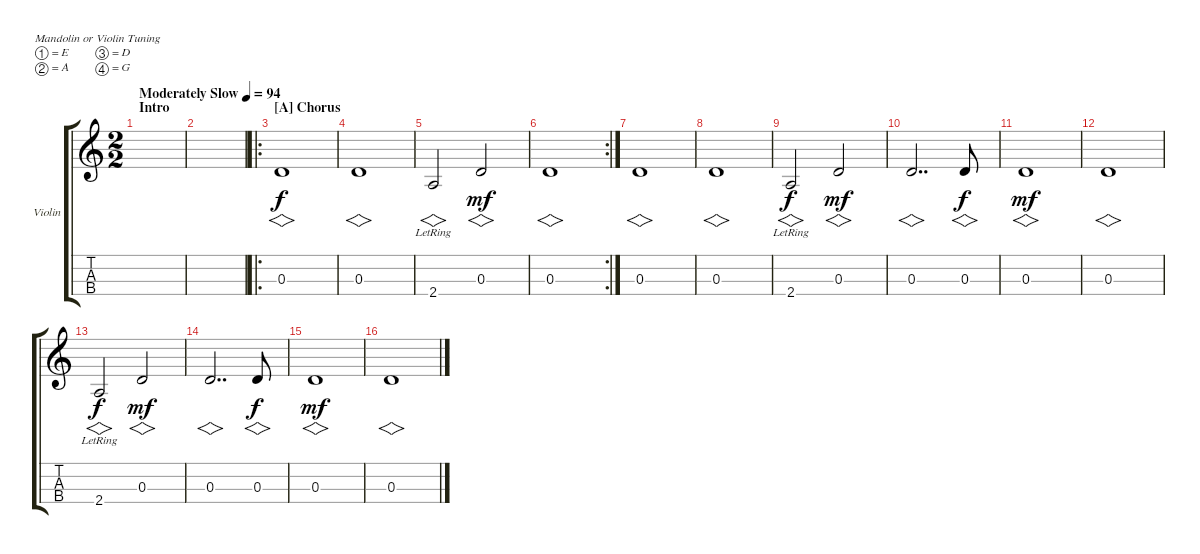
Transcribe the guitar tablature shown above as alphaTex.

\bracketExtendMode groupsimilarinstruments
\firstSystemTrackNameOrientation horizontal
\otherSystemsTrackNameOrientation horizontal
\track ("Violin" "Violin") {instrument violin}
\staff {score tabs}
\tuning (E5 A4 D4 G3)
\ts (2 2)
\section ("" "Intro")
\tempo (94 "Moderately Slow")
\clef g2
\ks c
|
|
\ro
\section ("A" "Chorus")
0.3.1{vs} |
0.3.1{vs} |
2.4{lr}.2{vs dy f} 0.3.2{vs dy mf} |
\rc 2
0.3.1{vs} |
0.3.1{vs} |
0.3.1{vs} |
2.4{lr}.2{vs dy f} 0.3.2{vs dy mf} |
0.3.2{vs dd} 0.3.8{vs dy f} |
0.3.1{vs dy mf} |
0.3.1{vs} |
2.4{lr}.2{vs dy f} 0.3.2{vs dy mf} |
0.3.2{vs dd} 0.3.8{vs dy f} |
0.3.1{vs dy mf} |
0.3.1{vs}
